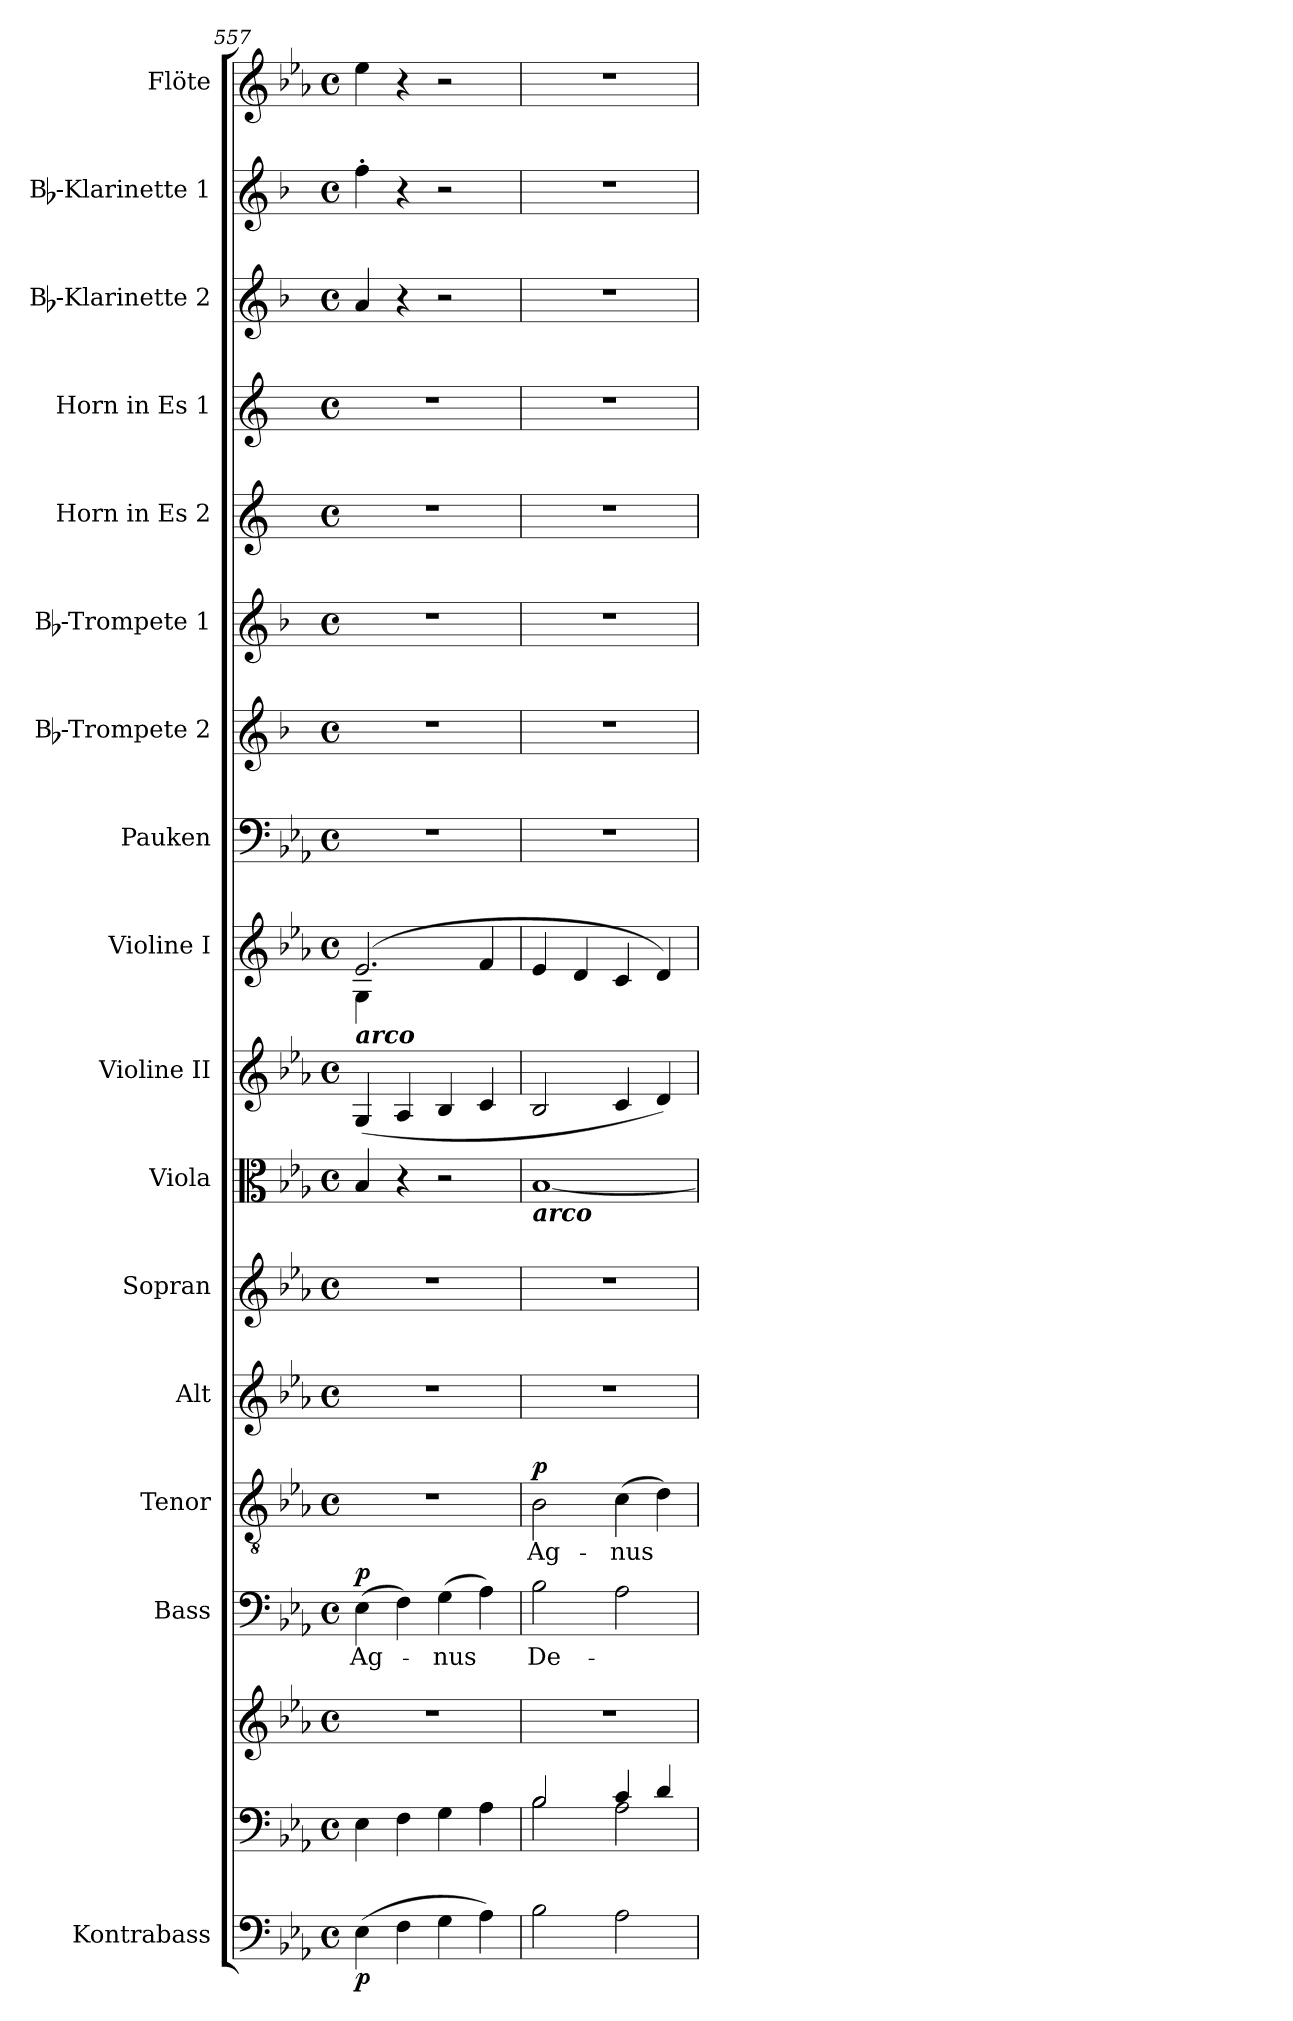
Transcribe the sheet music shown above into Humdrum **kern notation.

**kern	**dynam	**kern	**kern	**kern	**text	**dynam	**kern	**text	**dynam	**kern	**kern	**kern	**kern	**kern	**kern	**kern	**kern	**kern	**kern	**kern	**kern	**kern
*part17	*part17	*part16	*part16	*part15	*part15	*part15	*part14	*part14	*part14	*part13	*part12	*part11	*part10	*part9	*part8	*part7	*part6	*part5	*part4	*part3	*part2	*part1
*staff18	*staff18	*staff17	*staff16	*staff15	*staff15	*staff15	*staff14	*staff14	*staff14	*staff13	*staff12	*staff11	*staff10	*staff9	*staff8	*staff7	*staff6	*staff5	*staff4	*staff3	*staff2	*staff1
*I"Kontrabass	*	*	*	*I"Bass	*	*	*I"Tenor	*	*	*I"Alt	*I"Sopran	*I"Viola	*I"Violine II	*I"Violine I	*I"Pauken	*I"Bb-Trompete 2	*I"Bb-Trompete 1	*I"Horn in Es 2	*I"Horn in Es 1	*I"Bb-Klarinette 2	*I"Bb-Klarinette 1	*I"Flöte
*I'Kb.	*	*	*	*I'B.	*	*	*I'T.	*	*	*I'A.	*I'S.	*I'Vla.	*I'Vl. II	*I'Vl. I	*I'Pk.	*I'Bb Trp. 2	*I'Bb Trp. 1	*	*	*I'Bb Kl. 2	*I'Bb Kl. 1	*I'Fl.
*clefF4	*	*clefF4	*clefG2	*clefF4	*	*	*clefGv2	*	*	*clefG2	*clefG2	*clefC3	*clefG2	*clefG2	*clefF4	*clefG2	*clefG2	*clefG2	*clefG2	*clefG2	*clefG2	*clefG2
*ITrd7c12	*	*	*	*	*	*	*	*	*	*	*	*	*	*	*	*ITrd1c2	*ITrd1c2	*ITrd5c9	*ITrd5c9	*ITrd1c2	*ITrd1c2	*
*k[b-e-a-]	*	*k[b-e-a-]	*k[b-e-a-]	*k[b-e-a-]	*	*	*k[b-e-a-]	*	*	*k[b-e-a-]	*k[b-e-a-]	*k[b-e-a-]	*k[b-e-a-]	*k[b-e-a-]	*k[b-e-a-]	*k[b-e-a-]	*k[b-e-a-]	*k[b-e-a-]	*k[b-e-a-]	*k[b-e-a-]	*k[b-e-a-]	*k[b-e-a-]
*E-:	*	*E-:	*E-:	*E-:	*	*	*E-:	*	*	*E-:	*E-:	*E-:	*E-:	*E-:	*E-:	*E-:	*E-:	*E-:	*E-:	*E-:	*E-:	*E-:
*M4/4	*	*M4/4	*M4/4	*M4/4	*	*	*M4/4	*	*	*M4/4	*M4/4	*M4/4	*M4/4	*M4/4	*M4/4	*M4/4	*M4/4	*M4/4	*M4/4	*M4/4	*M4/4	*M4/4
*met(c)	*	*met(c)	*met(c)	*met(c)	*	*	*met(c)	*	*	*met(c)	*met(c)	*met(c)	*met(c)	*met(c)	*met(c)	*met(c)	*met(c)	*met(c)	*met(c)	*met(c)	*met(c)	*met(c)
=557	=557	=557	=557	=557	=557	=557	=557	=557	=557	=557	=557	=557	=557	=557	=557	=557	=557	=557	=557	=557	=557	=557
!	!	!	!	!	!	!	!	!	!	!	!	!	!	!LO:TX:b:Bi:t=arco	!	!	!	!	!	!	!	!
!	!	!	!	!	!	!	!	!	!	!	!	!	!LO:TX:a:Bi:t=arco	!	!	!	!	!	!	!	!	!
!	!LO:DY:b	!	!	!	!LO:LY:b	!LO:DY:a	!	!	!	!	!	!	!	!	!	!	!	!	!	!	!	!
*	*	*	*	*	*	*	*	*	*	*	*	*	*	*^	*	*	*	*	*	*	*	*
(>4EE-\	p	4E-\	1r	(>4E-\	Ag-	p	1r	.	.	1r	1r	4B-/	(<4G/	(2.e-/	4G\	1r	1r	1r	1r	1r	4g/	4ee-'>\	4ee-\
4FF\	.	4F\	.	4F\)	.	.	.	.	.	.	.	4r	4A-/	.	2.ryy	.	.	.	.	.	4r	4r	4r
!	!	!	!	!	!LO:LY:b	!	!	!	!	!	!	!	!	!	!	!	!	!	!	!	!	!	!
4GG\	.	4G\	.	(>4G\	-nus	.	.	.	.	.	.	2r	4B-/	.	.	.	.	.	.	.	2r	2r	2r
4AA-\)	.	4A-\	.	4A-\)	.	.	.	.	.	.	.	.	4c/	4f/	.	.	.	.	.	.	.	.	.
*	*	*	*	*	*	*	*	*	*	*	*	*	*	*v	*v	*	*	*	*	*	*	*	*
=558	=558	=558	=558	=558	=558	=558	=558	=558	=558	=558	=558	=558	=558	=558	=558	=558	=558	=558	=558	=558	=558	=558
*	*	*^	*	*	*	*	*	*	*	*	*	*	*	*	*	*	*	*	*	*	*	*
!	!	!	!	!	!	!	!	!	!	!	!	!	!LO:TX:b:Bi:t=arco	!	!	!	!	!	!	!	!	!	!
!	!	!	!	!	!	!LO:LY:b	!	!	!LO:LY:b	!LO:DY:a	!	!	!	!	!	!	!	!	!	!	!	!	!
2BB-\	.	2B-/	2B-\	1r	2B-\	De-	.	2B-\	Ag-	p	1r	1r	[1B-	2B-/	4e-/	1r	1r	1r	1r	1r	1r	1r	1r
.	.	.	.	.	.	.	.	.	.	.	.	.	.	.	4d/	.	.	.	.	.	.	.	.
!	!	!	!	!	!	!	!	!	!LO:LY:b	!	!	!	!	!	!	!	!	!	!	!	!	!	!
2AA-\	.	4c/	2A-\	.	2A-\	.	.	(>4c\	-nus	.	.	.	.	4c/	4c/	.	.	.	.	.	.	.	.
.	.	4d/	.	.	.	.	.	4d\)	.	.	.	.	.	4d/)	4d/)	.	.	.	.	.	.	.	.
*	*	*v	*v	*	*	*	*	*	*	*	*	*	*	*	*	*	*	*	*	*	*	*	*
=	=	=	=	=	=	=	=	=	=	=	=	=	=	=	=	=	=	=	=	=	=	=
*-	*-	*-	*-	*-	*-	*-	*-	*-	*-	*-	*-	*-	*-	*-	*-	*-	*-	*-	*-	*-	*-	*-
